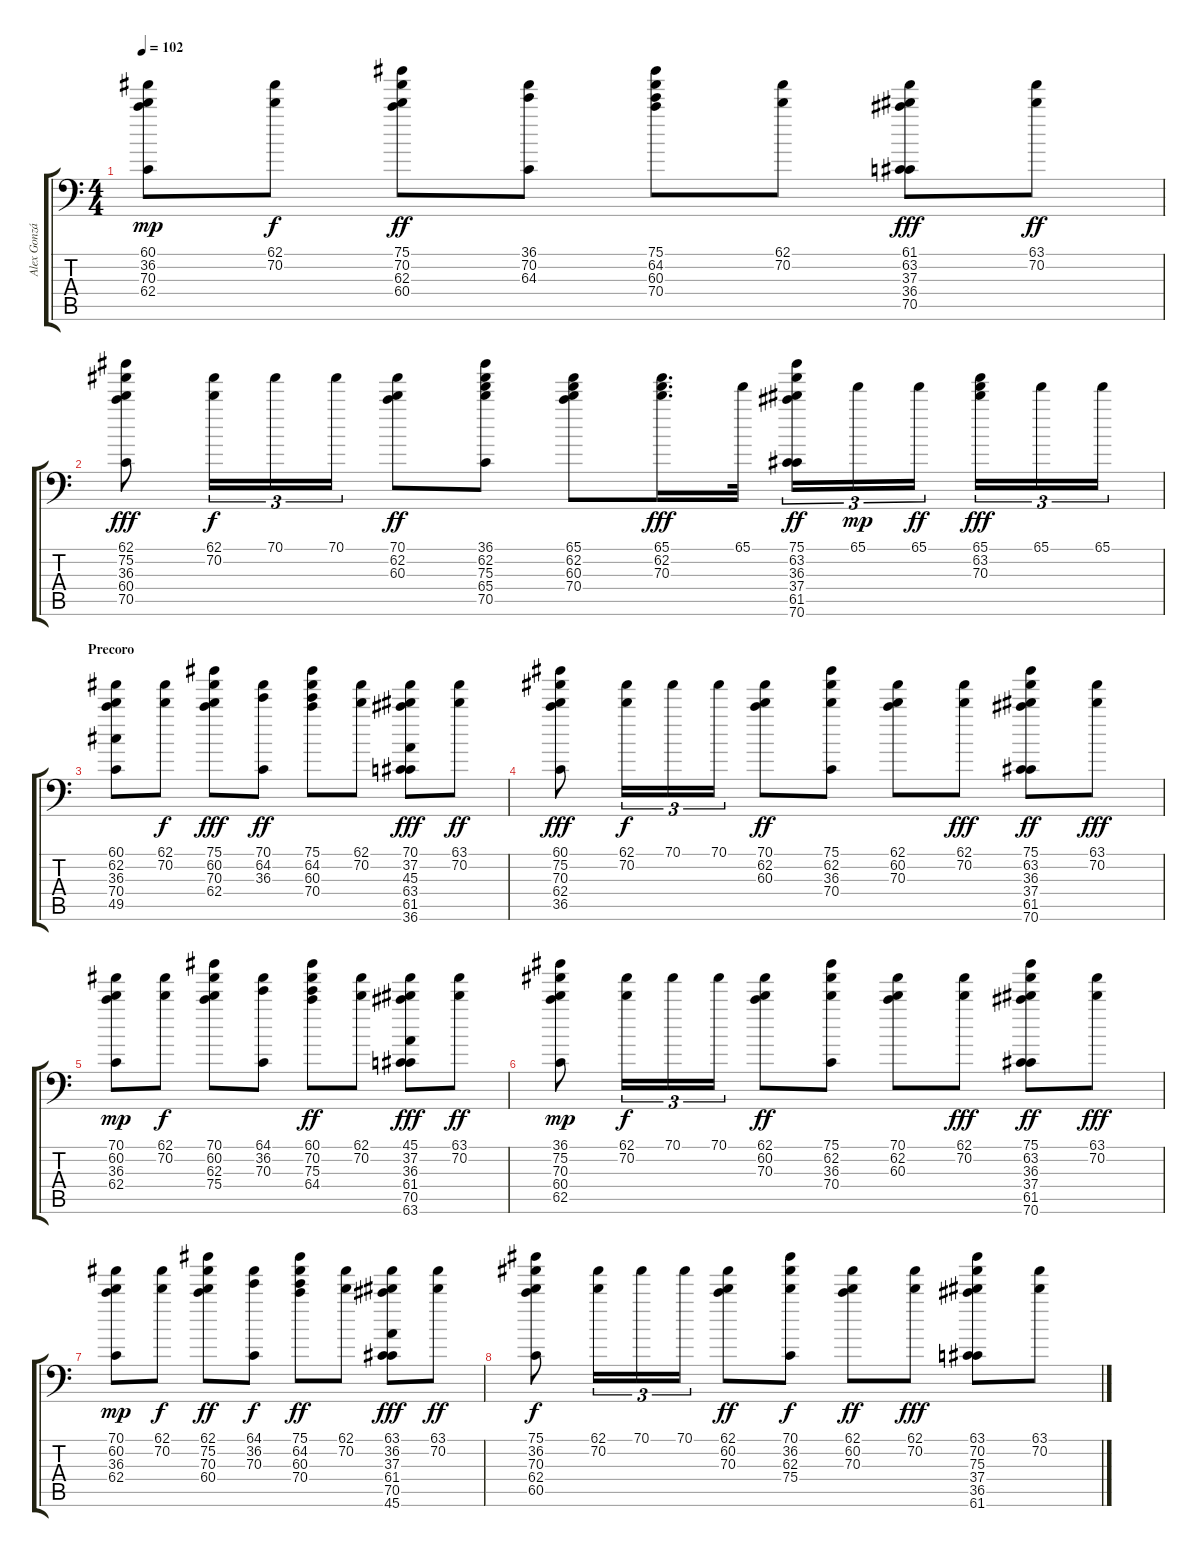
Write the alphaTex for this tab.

\track ("Alex González" "Alex Gonzá") {instrument acousticgrandpiano}
\staff {score tabs}
\tuning (C-1 C-1 C-1 C-1 C-1 C-1) {hide}
\ts (4 4)
\tempo 102
\clef f4
\ks c
(60.1 36.2 70.3 62.4).8{dy mp} (62.1 70.2).8{dy f} (75.1 70.2 62.3 60.4).8{dy ff} (36.1 70.2 64.3).8 (75.1 64.2 60.3 70.4).8 (62.1 70.2).8 (61.1 63.2 37.3 36.4 70.5).8{dy fff} (63.1 70.2).8{dy ff} |
(62.1 75.2 36.3 60.4 70.5).8{dy fff} (62.1 70.2).16{tu (3 2) dy f} 70.1.16{tu (3 2)} 70.1.16{tu (3 2)} (70.1 62.2 60.3).8{dy ff} (36.1 62.2 75.3 65.4 70.5).8 (65.1 62.2 60.3 70.4).8 (65.1 62.2 70.3).16{d dy fff} 65.1.32 (75.1 63.2 36.3 37.4 61.5 70.6).16{tu (3 2) dy ff} 65.1.16{tu (3 2) dy mp} 65.1.16{tu (3 2) dy ff} (65.1 63.2 70.3).16{tu (3 2) dy fff} 65.1.16{tu (3 2)} 65.1.16{tu (3 2)} |
\section ("" "Precoro")
(60.1 62.2 36.3 70.4 49.5).8 (62.1 70.2).8{dy f} (75.1 60.2 70.3 62.4).8{dy fff} (70.1 64.2 36.3).8{dy ff} (75.1 64.2 60.3 70.4).8 (62.1 70.2).8 (70.1 37.2 45.3 63.4 61.5 36.6).8{dy fff} (63.1 70.2).8{dy ff} |
(60.1 75.2 70.3 62.4 36.5).8{dy fff} (62.1 70.2).16{tu (3 2) dy f} 70.1.16{tu (3 2)} 70.1.16{tu (3 2)} (70.1 62.2 60.3).8{dy ff} (75.1 62.2 36.3 70.4).8 (62.1 60.2 70.3).8 (62.1 70.2).8{dy fff} (75.1 63.2 36.3 37.4 61.5 70.6).8{dy ff} (63.1 70.2).8{dy fff} |
(70.1 60.2 36.3 62.4).8{dy mp} (62.1 70.2).8{dy f} (70.1 60.2 62.3 75.4).8 (64.1 36.2 70.3).8 (60.1 70.2 75.3 64.4).8{dy ff} (62.1 70.2).8 (45.1 37.2 36.3 61.4 70.5 63.6).8{dy fff} (63.1 70.2).8{dy ff} |
(36.1 75.2 70.3 60.4 62.5).8{dy mp} (62.1 70.2).16{tu (3 2) dy f} 70.1.16{tu (3 2)} 70.1.16{tu (3 2)} (62.1 60.2 70.3).8{dy ff} (75.1 62.2 36.3 70.4).8 (70.1 62.2 60.3).8 (62.1 70.2).8{dy fff} (75.1 63.2 36.3 37.4 61.5 70.6).8{dy ff} (63.1 70.2).8{dy fff} |
(70.1 60.2 36.3 62.4).8{dy mp} (62.1 70.2).8{dy f} (62.1 75.2 70.3 60.4).8{dy ff} (64.1 36.2 70.3).8{dy f} (75.1 64.2 60.3 70.4).8{dy ff} (62.1 70.2).8 (63.1 36.2 37.3 61.4 70.5 45.6).8{dy fff} (63.1 70.2).8{dy ff} |
(75.1 36.2 70.3 62.4 60.5).8{dy f} (62.1 70.2).16{tu (3 2)} 70.1.16{tu (3 2)} 70.1.16{tu (3 2)} (62.1 60.2 70.3).8{dy ff} (70.1 36.2 62.3 75.4).8{dy f} (62.1 60.2 70.3).8{dy ff} (62.1 70.2).8{dy fff} (63.1 70.2 75.3 37.4 36.5 61.6).8 (63.1 70.2).8
